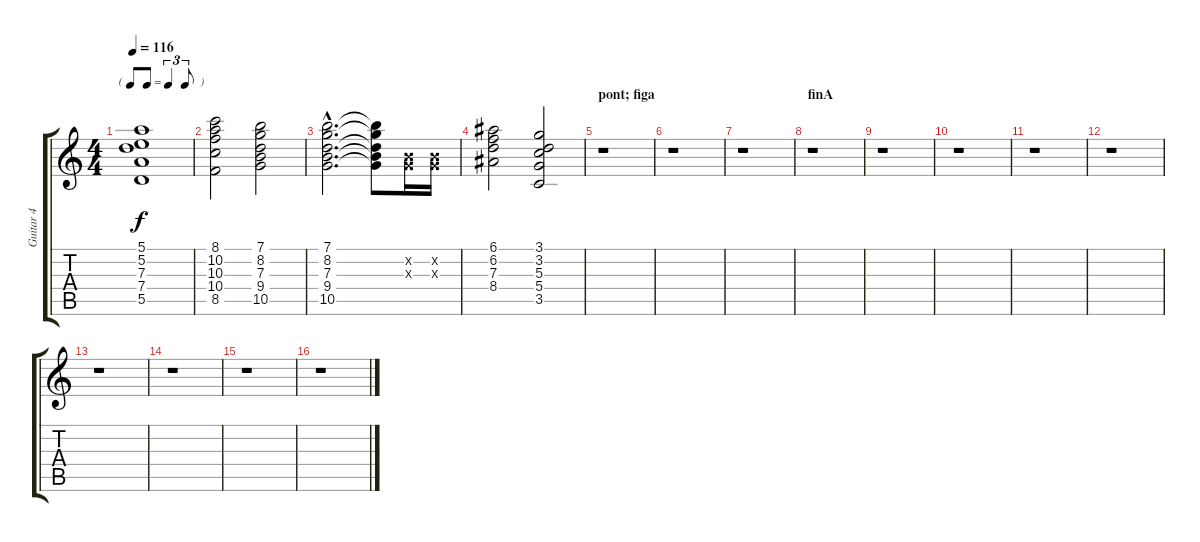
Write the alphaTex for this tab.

\track ("Guitar 4" "Guitar 4") {instrument electricguitarclean}
\staff {score tabs}
\tuning (E4 B3 G3 D3 A2 E2) {hide}
\ts (4 4)
\tf triplet8th
\tempo 116
\clef g2
\ks c
(5.1 5.2 7.3 7.4 5.5).1{dy f} |
(8.1 10.2 10.3 10.4 8.5).2 (7.1 8.2 7.3 9.4 10.5).2 |
(7.1{hac} 8.2{hac} 7.3{hac} 9.4{hac} 10.5{hac}).2{d} (7.1{t} 8.2{t} 7.3{t} 9.4{t} 10.5{t}).8 (0.2{x} 0.3{x}).16 (0.2{x} 0.3{x}).16 |
(6.1 6.2 7.3 8.4).2 (3.1 3.2 5.3 5.4 3.5).2 |
\section ("" "pont; figa")
r.1 |
r.1 |
r.1 |
\section ("" "finA")
r.1 |
r.1 |
r.1 |
r.1 |
r.1 |
r.1 |
r.1 |
r.1 |
r.1
